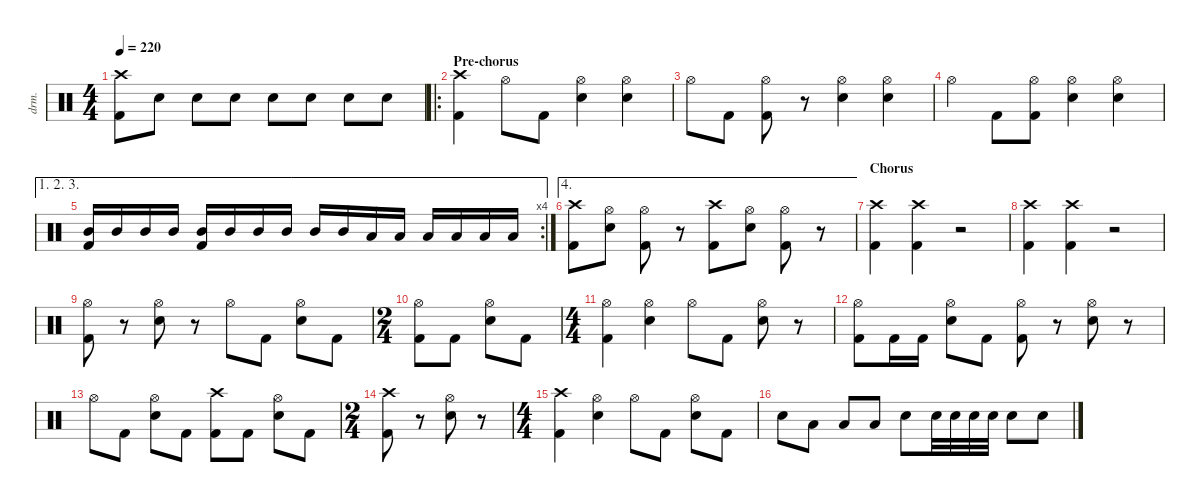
\defaultSystemsLayout 4
\hideDynamics
\bracketExtendMode nobrackets
\track ("Urlich" "drm.") {instrument percussion}
\staff {score}
\articulation defaults
\ts (4 4)
\tempo 220
\clef neutral
\ks c
("Crash high (hit)" "Kick (hit) 2").8{dy f} "Snare (hit) 2".8 "Snare (hit) 2".8 "Snare (hit) 2".8 "Snare (hit) 2".8 "Snare (hit) 2".8 "Snare (hit) 2".8 "Snare (hit) 2".8 |
\ro
\section ("" "Pre-chorus")
("Crash high (hit)" "Kick (hit) 2").4 "Hi-Hat (open)".8 "Kick (hit) 2".8 ("Hi-Hat (open)" "Snare (hit) 2").4 ("Hi-Hat (open)" "Snare (hit) 2").4 |
"Hi-Hat (open)".8 "Kick (hit) 2".8 ("Hi-Hat (open)" "Kick (hit) 2").8 r.8 ("Hi-Hat (open)" "Snare (hit) 2").4 ("Hi-Hat (open)" "Snare (hit) 2").4 |
"Hi-Hat (open)".4 "Kick (hit) 2".8 ("Hi-Hat (open)" "Kick (hit) 2").8 ("Hi-Hat (open)" "Snare (hit) 2").4 ("Hi-Hat (open)" "Snare (hit) 2").4 |
\ae (1 2 3)
\rc 4
("Mid Tom (hit)" "Kick (hit) 2").16 "Mid Tom (hit)".16 "Mid Tom (hit)".16 "Mid Tom (hit)".16 ("Mid Tom (hit)" "Kick (hit) 2").16 "Mid Tom (hit)".16 "Mid Tom (hit)".16 "Mid Tom (hit)".16 "Mid Tom (hit)".16 "Mid Tom (hit)".16 "Low Tom (hit)".16 "Low Tom (hit)".16 "Low Tom (hit)".16 "Low Tom (hit)".16 "Low Tom (hit)".16 "Low Tom (hit)".16 |
\ae 4
("Crash high (hit)" "Kick (hit) 2").8 ("Hi-Hat (open)" "Snare (hit) 2").8 ("Hi-Hat (open)" "Kick (hit) 2").8 r.8 ("Crash high (hit)" "Kick (hit) 2").8 ("Hi-Hat (open)" "Snare (hit) 2").8 ("Hi-Hat (open)" "Kick (hit) 2").8 r.8 |
\section ("" "Chorus")
("Crash high (hit)" "Kick (hit) 2").4 ("Crash high (hit)" "Kick (hit) 2").4 r.2 |
("Crash high (hit)" "Kick (hit) 2").4 ("Crash high (hit)" "Kick (hit) 2").4 r.2 |
("Hi-Hat (open)" "Kick (hit) 2").8 r.8 ("Hi-Hat (open)" "Snare (hit) 2").8 r.8 "Hi-Hat (open)".8 "Kick (hit) 2".8 ("Hi-Hat (open)" "Snare (hit) 2").8 "Kick (hit) 2".8 |
\ts (2 4)
("Hi-Hat (open)" "Kick (hit) 2").8 "Kick (hit) 2".8 ("Hi-Hat (open)" "Snare (hit) 2").8 "Kick (hit) 2".8 |
\ts (4 4)
("Hi-Hat (open)" "Kick (hit) 2").4 ("Hi-Hat (open)" "Snare (hit) 2").4 "Hi-Hat (open)".8 "Kick (hit) 2".8 ("Hi-Hat (open)" "Snare (hit) 2").8 r.8 |
("Hi-Hat (open)" "Kick (hit) 2").8 "Kick (hit) 2".16 "Kick (hit) 2".16 ("Hi-Hat (open)" "Snare (hit) 2").8 "Kick (hit) 2".8 ("Hi-Hat (open)" "Kick (hit) 2").8 r.8 ("Hi-Hat (open)" "Snare (hit) 2").8 r.8 |
"Hi-Hat (open)".8 "Kick (hit) 2".8 ("Hi-Hat (open)" "Snare (hit) 2").8 "Kick (hit) 2".8 ("Crash high (hit)" "Kick (hit) 2").8 "Kick (hit) 2".8 ("Hi-Hat (open)" "Snare (hit) 2").8 "Kick (hit) 2".8 |
\ts (2 4)
("Crash high (hit)" "Kick (hit) 2").8 r.8 ("Hi-Hat (open)" "Snare (hit) 2").8 r.8 |
\ts (4 4)
("Crash high (hit)" "Kick (hit) 2").4 ("Hi-Hat (open)" "Snare (hit) 2").4 "Hi-Hat (open)".8 "Kick (hit) 2".8 ("Hi-Hat (open)" "Snare (hit) 2").8 "Kick (hit) 2".8 |
"Snare (hit) 2".8 "Low Tom (hit)".8 "Low Tom (hit)".8 "Low Tom (hit)".8 "Snare (hit) 2".8 "Snare (hit) 2".32 "Snare (hit) 2".32 "Snare (hit) 2".32 "Snare (hit) 2".32 "Snare (hit) 2".8 "Snare (hit) 2".8
